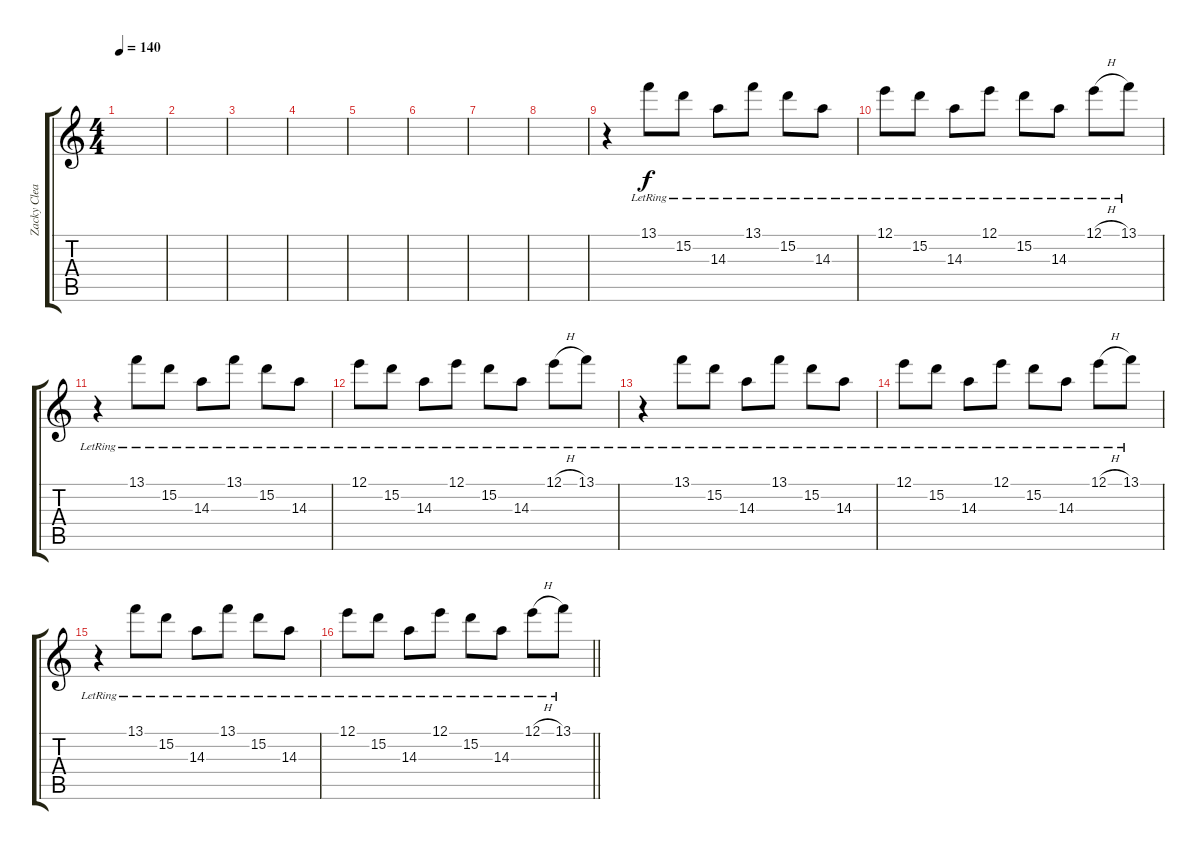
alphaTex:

\track ("Zacky Clean" "Zacky Clea") {instrument electricguitarclean}
\staff {score tabs}
\tuning (E4 B3 G3 D3 A2 D2) {hide}
\ts (4 4)
\tempo 140
\clef g2
\ks c
|
|
|
|
|
|
|
|
r.4 13.1{lr}.8 15.2{lr}.8 14.3{lr}.8 13.1{lr}.8 15.2{lr}.8 14.3{lr}.8 |
12.1{lr}.8 15.2{lr}.8 14.3{lr}.8 12.1{lr}.8 15.2{lr}.8 14.3{lr}.8 12.1{h lr}.8 13.1{lr}.8 |
r.4 13.1{lr}.8 15.2{lr}.8 14.3{lr}.8 13.1{lr}.8 15.2{lr}.8 14.3{lr}.8 |
12.1{lr}.8 15.2{lr}.8 14.3{lr}.8 12.1{lr}.8 15.2{lr}.8 14.3{lr}.8 12.1{h lr}.8 13.1{lr}.8 |
r.4 13.1{lr}.8 15.2{lr}.8 14.3{lr}.8 13.1{lr}.8 15.2{lr}.8 14.3{lr}.8 |
12.1{lr}.8 15.2{lr}.8 14.3{lr}.8 12.1{lr}.8 15.2{lr}.8 14.3{lr}.8 12.1{h lr}.8 13.1{lr}.8 |
r.4 13.1{lr}.8 15.2{lr}.8 14.3{lr}.8 13.1{lr}.8 15.2{lr}.8 14.3{lr}.8 |
\barLineRight lightlight
12.1{lr}.8 15.2{lr}.8 14.3{lr}.8 12.1{lr}.8 15.2{lr}.8 14.3{lr}.8 12.1{h lr}.8 13.1{lr}.8
